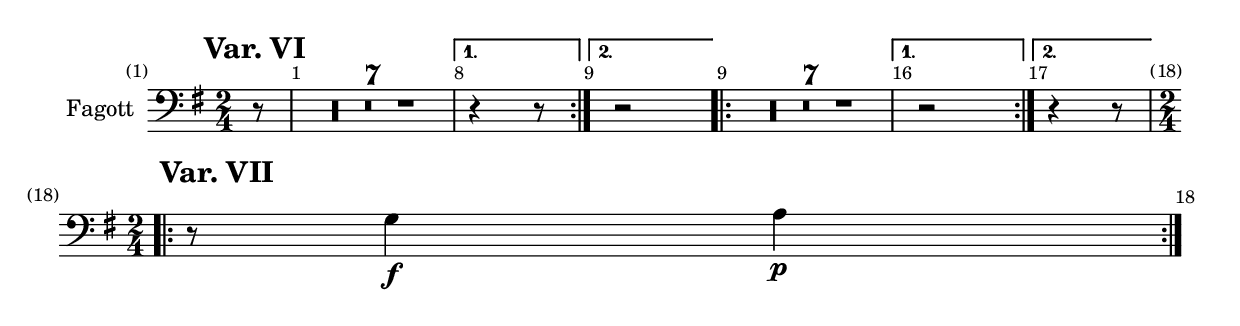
\version "2.15.11"


tempoMark = #(define-music-function (parser location padding marktext)
	(number? string?)
	#{
	\once \override Score . RehearsalMark #'padding = $padding
	\once \override Score . RehearsalMark #'self-alignment-X = #left
	\mark \markup { \bold $marktext }
	#})


\relative f
{
\set Staff.instrumentName = "Fagott" 

\clef bass
\key g \major
\time 2/4


% some easy debugging settings:
\set Score.barNumberVisibility = #all-bar-numbers-visible
\override Score.BarNumber #'break-visibility = #'#(#t #t #t)


\compressFullBarRests


\tempoMark #3.0 #"Var. VI"


%\set Score.skipBars = ##t

% -------------------------------------------------------------------------
\repeat volta 2 {

	\partial 8*1

	r8 |

%\set Score.currentBarNumber = #97%to match whole score

	R2 *  7 |

	} %\repeat
% -------------------------------------------------------------------------


% -------------------------------------------------------------------------
\alternative
	{
		{
		\set Timing.measureLength = #(ly:make-moment 3 8)
		r4 r8
		}
		{
		\set Timing.measureLength = #(ly:make-moment 4 8)
		r2
		}
	}
% -------------------------------------------------------------------------


\set Score.currentBarNumber = #9 %BUG


% -------------------------------------------------------------------------
\repeat volta 2 {

	R2 * 7

	} %\repeat
% -------------------------------------------------------------------------


% -------------------------------------------------------------------------
\alternative
	{
		{
		\set Timing.measureLength = #(ly:make-moment 4 8)
		r2 |
		}
		{
		\set Timing.measureLength = #(ly:make-moment 3 8)
		r4 r8
		}
	}
% -------------------------------------------------------------------------



\break

\time 2/4

\tempoMark #3.0 #"Var. VII"

% -------------------------------------------------------------------------
\repeat volta 2 {

	\set Score.measurePosition = #(ly:make-moment (- 1) 8) 
	r8 |

\set Score.currentBarNumber = #17 %BUG

\barNumberCheck #17

	g4\f a\p |

	} %\repeat
% -------------------------------------------------------------------------


}

